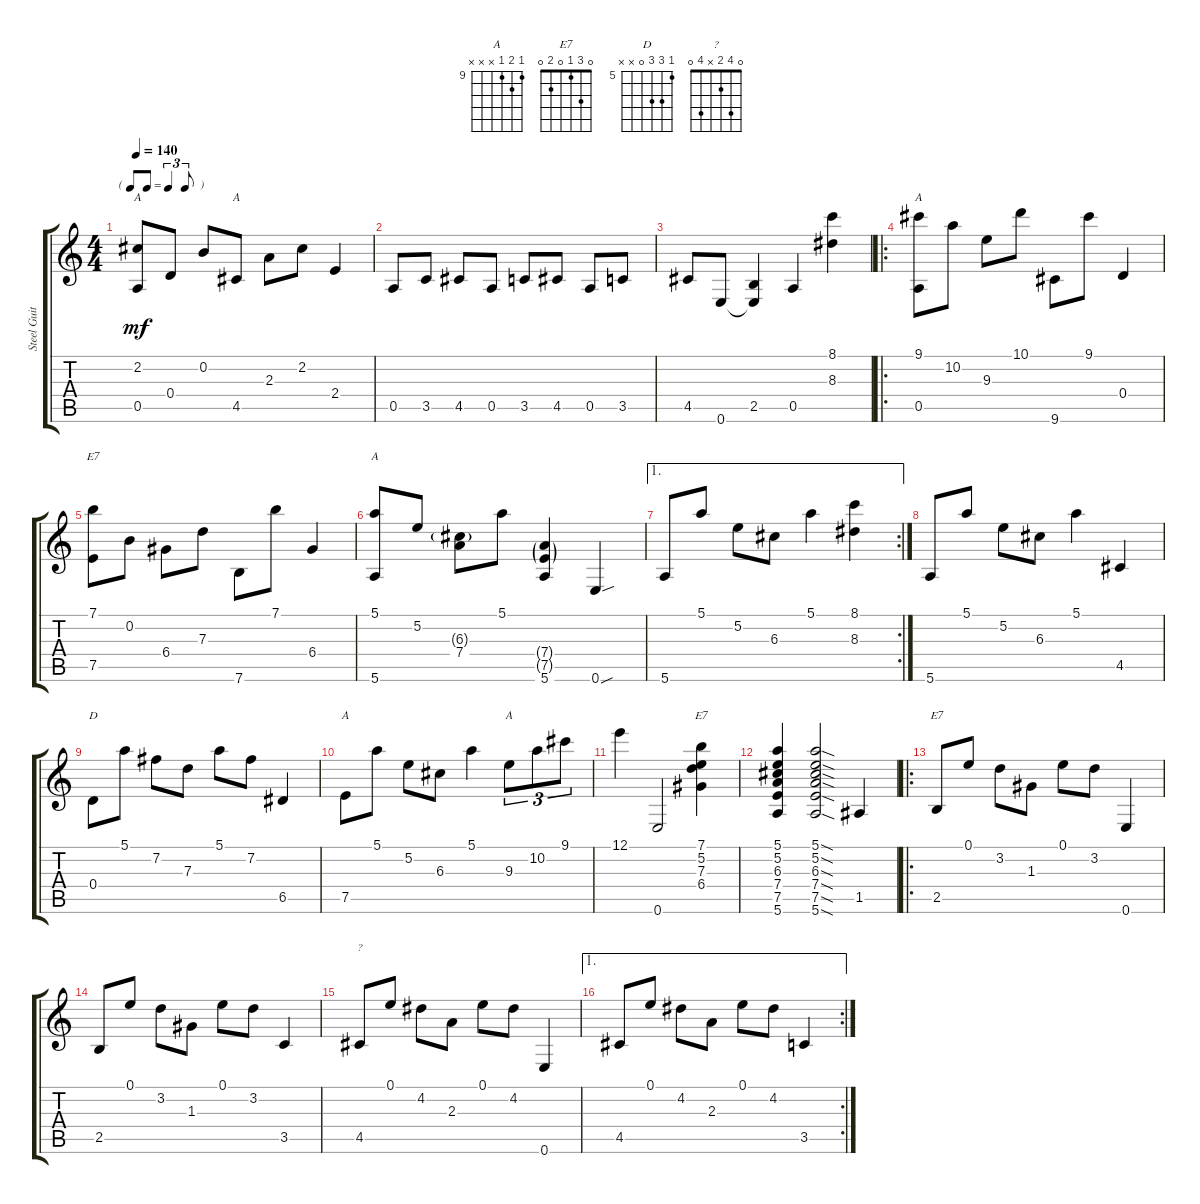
\track ("Steel Guitar" "Steel Guit") {instrument acousticguitarsteel}
\staff {score tabs}
\tuning (E4 B3 G3 D3 A2 E2) {hide}
\chord ("A" x 2 2 2 0 0) {barre 2}
\chord ("A" x 2 2 2 4 x) {barre 2}
\chord ("A" 9 10 9 x 0 0) {firstfret 9}
\chord ("E7" 7 0 7 6 7 0) {firstfret 6}
\chord ("A" 5 5 6 7 7 5) {firstfret 5}
\chord ("D" 5 7 7 0 x x) {firstfret 5}
\chord ("A" 5 5 6 7 7 x) {firstfret 5 barre 5}
\chord ("A" 9 10 9 x x x) {firstfret 9}
\chord ("E7" 7 5 7 6 x 0) {firstfret 5}
\chord ("E7" 0 3 1 0 2 0)
\chord ("?" 0 4 2 x 4 0)
\ts (4 4)
\tf triplet8th
\tempo 140
\clef g2
\ks c
(2.2 0.5).8{ch "A" dy mf} 0.4.8 0.2.8 4.5.8{ch "A"} 2.3.8 2.2.8 2.4.4 |
0.5.8 3.5.8 4.5.8 0.5.8 3.5.8 4.5.8 0.5.8 3.5.8 |
4.5.8 0.6.8 (2.5 0.6{t}).4 0.5.4 (8.1 8.3).4 |
\ro
(9.1 0.5).8{ch "A"} 10.2.8 9.3.8 10.1.8 9.6.8 9.1.8 0.4.4 |
(7.1 7.5).8{ch "E7"} 0.2.8 6.4.8 7.3.8 7.6.8 7.1.8 6.4.4 |
(5.1 5.6).8{ch "A"} 5.2.8 (6.3{g} 7.4).8 5.1.8 (7.4{g} 7.5{g} 5.6).4 0.6{sou}.4 |
\ae 1
\rc 2
5.6.8 5.1.8 5.2.8 6.3.8 5.1.4 (8.1 8.3).4 |
5.6.8 5.1.8 5.2.8 6.3.8 5.1.4 4.5.4 |
0.4.8{ch "D"} 5.1.8 7.2.8 7.3.8 5.1.8 7.2.8 6.5.4 |
7.5.8{ch "A"} 5.1.8 5.2.8 6.3.8 5.1.4 9.3.8{tu (3 2) ch "A"} 10.2.8{tu (3 2)} 9.1.8{tu (3 2)} |
12.1.4 0.6.2 (7.1 5.2 7.3 6.4).4{ch "E7"} |
(5.1 5.2 6.3 7.4 7.5 5.6).4 (5.1{sod} 5.2{sod} 6.3{sod} 7.4{sod} 7.5{sod} 5.6{sod}).2 1.5.4 |
\ro
2.5.8{ch "E7"} 0.1.8 3.2.8 1.3.8 0.1.8 3.2.8 0.6.4 |
2.5.8 0.1.8 3.2.8 1.3.8 0.1.8 3.2.8 3.5.4 |
4.5.8{ch "?"} 0.1.8 4.2.8 2.3.8 0.1.8 4.2.8 0.6.4 |
\ae 1
\rc 2
4.5.8 0.1.8 4.2.8 2.3.8 0.1.8 4.2.8 3.5.4
